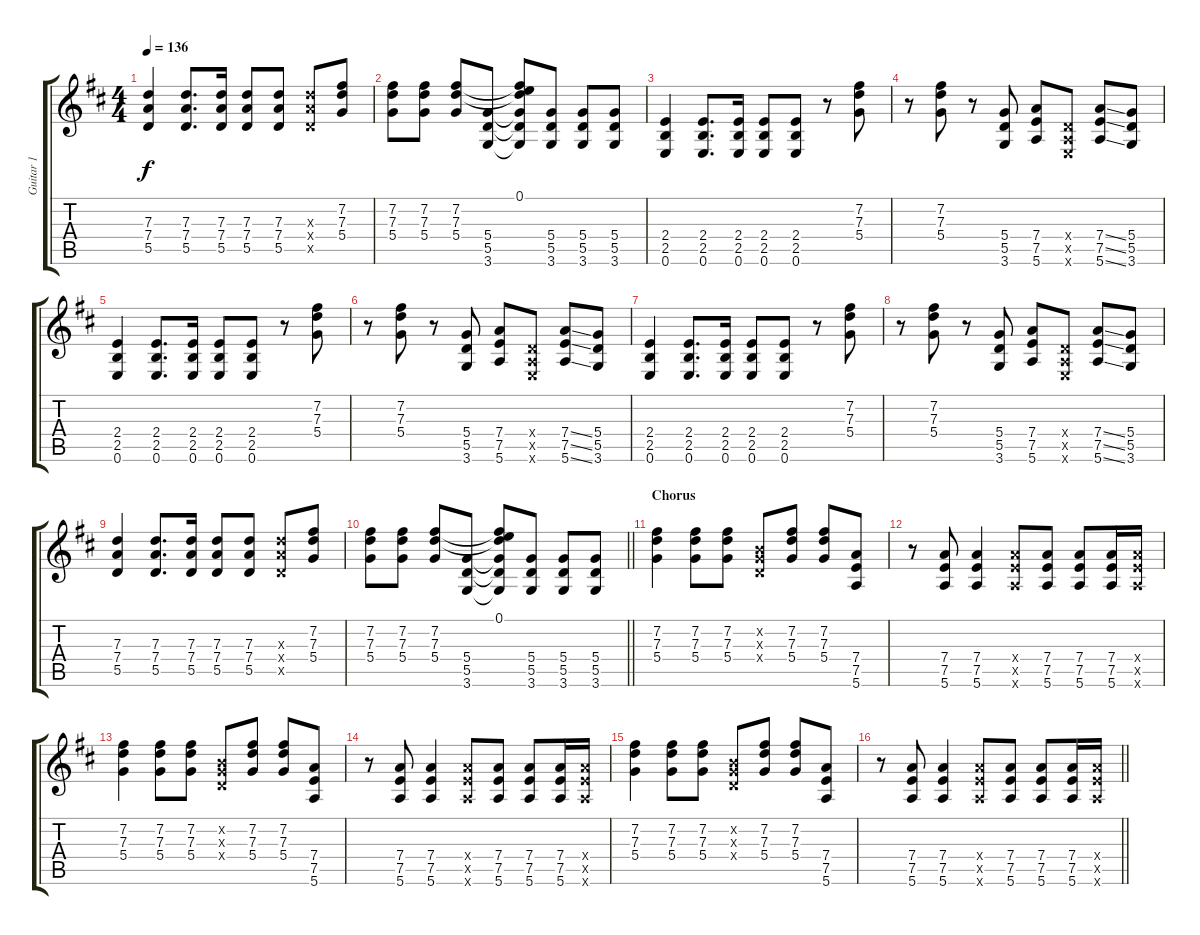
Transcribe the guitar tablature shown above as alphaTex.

\track ("Guitar 1" "Guitar 1") {instrument overdrivenguitar}
\staff {score tabs}
\tuning (E4 B3 G3 D3 A2 E2) {hide}
\ts (4 4)
\tempo 136
\clef g2
\ks d
(7.3 7.4 5.5).4{dy f} (7.3 7.4 5.5).8{d} (7.3 7.4 5.5).16 (7.3 7.4 5.5).8 (7.3 7.4 5.5).8 (7.3{x} 7.4{x} 5.5{x}).8 (7.2 7.3 5.4).8 |
(7.2 7.3 5.4).8 (7.2 7.3 5.4).8 (7.2 7.3 5.4).8 (5.4 5.5 3.6).8 (0.1 7.2{t} 7.3{t} 5.4{t} 5.5{t} 3.6{t}).8 (5.4 5.5 3.6).8 (5.4 5.5 3.6).8 (5.4 5.5 3.6).8 |
(2.4 2.5 0.6).4 (2.4 2.5 0.6).8{d} (2.4 2.5 0.6).16 (2.4 2.5 0.6).8 (2.4 2.5 0.6).8 r.8 (7.2 7.3 5.4).8 |
r.8 (7.2 7.3 5.4).8 r.8 (5.4 5.5 3.6).8 (7.4 7.5 5.6).8 (0.4{x} 0.5{x} 0.6{x}).8 (7.4{ss} 7.5{ss} 5.6{ss}).8 (5.4 5.5 3.6).8 |
(2.4 2.5 0.6).4 (2.4 2.5 0.6).8{d} (2.4 2.5 0.6).16 (2.4 2.5 0.6).8 (2.4 2.5 0.6).8 r.8 (7.2 7.3 5.4).8 |
r.8 (7.2 7.3 5.4).8 r.8 (5.4 5.5 3.6).8 (7.4 7.5 5.6).8 (0.4{x} 0.5{x} 0.6{x}).8 (7.4{ss} 7.5{ss} 5.6{ss}).8 (5.4 5.5 3.6).8 |
(2.4 2.5 0.6).4 (2.4 2.5 0.6).8{d} (2.4 2.5 0.6).16 (2.4 2.5 0.6).8 (2.4 2.5 0.6).8 r.8 (7.2 7.3 5.4).8 |
r.8 (7.2 7.3 5.4).8 r.8 (5.4 5.5 3.6).8 (7.4 7.5 5.6).8 (0.4{x} 0.5{x} 0.6{x}).8 (7.4{ss} 7.5{ss} 5.6{ss}).8 (5.4 5.5 3.6).8 |
(7.3 7.4 5.5).4 (7.3 7.4 5.5).8{d} (7.3 7.4 5.5).16 (7.3 7.4 5.5).8 (7.3 7.4 5.5).8 (7.3{x} 7.4{x} 5.5{x}).8 (7.2 7.3 5.4).8 |
\barLineRight lightlight
(7.2 7.3 5.4).8 (7.2 7.3 5.4).8 (7.2 7.3 5.4).8 (5.4 5.5 3.6).8 (0.1 7.2{t} 7.3{t} 5.4{t} 5.5{t} 3.6{t}).8 (5.4 5.5 3.6).8 (5.4 5.5 3.6).8 (5.4 5.5 3.6).8 |
\section ("" "Chorus")
(7.2 7.3 5.4).4 (7.2 7.3 5.4).8 (7.2 7.3 5.4).8 (0.2{x} 0.3{x} 0.4{x}).8 (7.2 7.3 5.4).8 (7.2 7.3 5.4).8 (7.4 7.5 5.6).8 |
r.8 (7.4 7.5 5.6).8 (7.4 7.5 5.6).4 (7.4{x} 7.5{x} 5.6{x}).8 (7.4 7.5 5.6).8 (7.4 7.5 5.6).8 (7.4 7.5 5.6).16 (7.4{x} 7.5{x} 5.6{x}).16 |
(7.2 7.3 5.4).4 (7.2 7.3 5.4).8 (7.2 7.3 5.4).8 (0.2{x} 0.3{x} 0.4{x}).8 (7.2 7.3 5.4).8 (7.2 7.3 5.4).8 (7.4 7.5 5.6).8 |
r.8 (7.4 7.5 5.6).8 (7.4 7.5 5.6).4 (7.4{x} 7.5{x} 5.6{x}).8 (7.4 7.5 5.6).8 (7.4 7.5 5.6).8 (7.4 7.5 5.6).16 (7.4{x} 7.5{x} 5.6{x}).16 |
(7.2 7.3 5.4).4 (7.2 7.3 5.4).8 (7.2 7.3 5.4).8 (0.2{x} 0.3{x} 0.4{x}).8 (7.2 7.3 5.4).8 (7.2 7.3 5.4).8 (7.4 7.5 5.6).8 |
\barLineRight lightlight
r.8 (7.4 7.5 5.6).8 (7.4 7.5 5.6).4 (7.4{x} 7.5{x} 5.6{x}).8 (7.4 7.5 5.6).8 (7.4 7.5 5.6).8 (7.4 7.5 5.6).16 (7.4{x} 7.5{x} 5.6{x}).16
